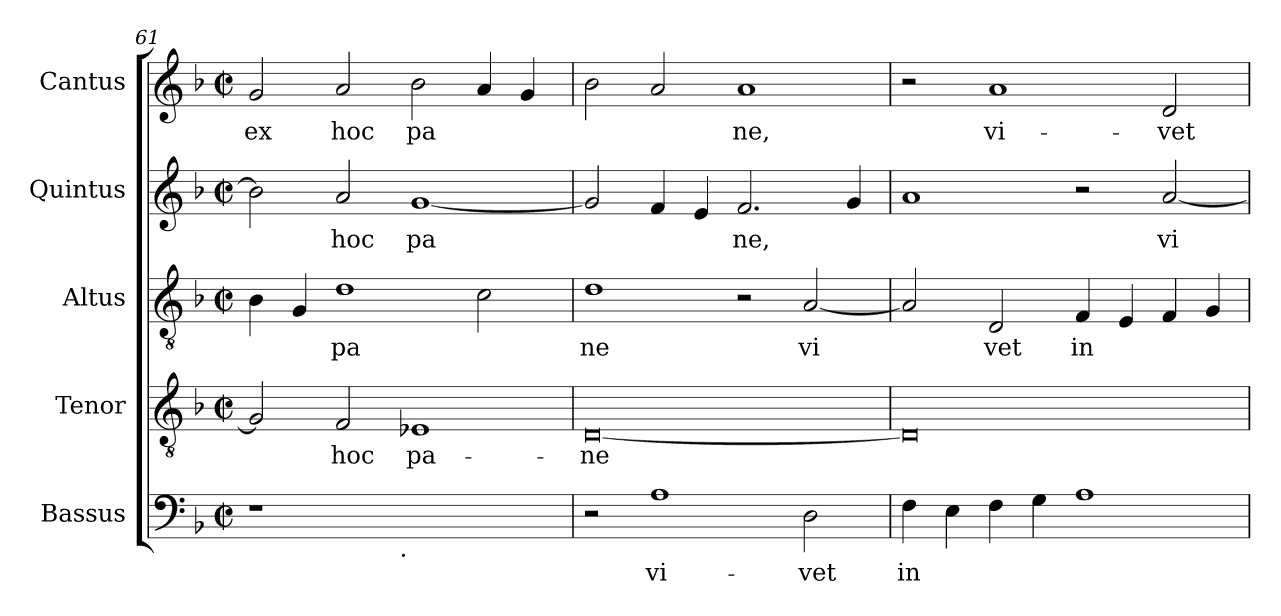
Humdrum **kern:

**kern	**text	**kern	**text	**kern	**text	**kern	**text	**kern	**text
*part5	*part5	*part4	*part4	*part3	*part3	*part2	*part2	*part1	*part1
*staff5	*staff5	*staff4	*staff4	*staff3	*staff3	*staff2	*staff2	*staff1	*staff1
*I"Bassus	*	*I"Tenor	*	*I"Altus	*	*I"Quintus	*	*I"Cantus	*
*clefF4	*	*clefGv2	*	*clefGv2	*	*clefG2	*	*clefG2	*
*k[b-]	*	*k[b-]	*	*k[b-]	*	*k[b-]	*	*k[b-]	*
*F:	*	*F:	*	*F:	*	*F:	*	*F:	*
*M2/2	*	*M2/2	*	*M2/2	*	*M2/2	*	*M2/2	*
*met(c|)	*	*met(c|)	*	*met(c|)	*	*met(c|)	*	*met(c|)	*
=61	=61	=61	=61	=61	=61	=61	=61	=61	=61
!	!	!	!LO:LY:b:cj	!	!LO:LY:b:cj	!	!LO:LY:b:cj	!	!LO:LY:b:cj
*^	*	*	*	*	*	*	*	*	*
1r	2ryy	.	2G/]	.	4B-\	.	2b-\]	.	2g/	ex
!	!	!	!	!	!	!LO:LY:b:cj	!	!	!	!
.	.	.	.	.	4G/	.	.	.	.	.
!	!	!	!	!LO:LY:b:cj	!	!LO:LY:b:cj	!	!LO:LY:b:cj	!	!LO:LY:b:cj
.	4...ryy	.	2F/	hoc	1d	pa	2a/	hoc	2a/	hoc
!	!LO:TX:b:t=.	!	!	!	!	!	!	!	!	!
.	1ryy	.	.	.	.	.	.	.	.	.
!	!	!	!	!LO:LY:b:cj	!	!	!	!LO:LY:b:cj	!	!LO:LY:b:cj
1ryy	.	.	1E-X	pa-	.	.	[<1g	pa	2b-\	pa
!	!	!	!	!	!	!LO:LY:b:cj	!	!	!	!LO:LY:b:cj
.	.	.	.	.	2c\	.	.	.	4a/	.
!	!	!	!	!	!	!	!	!	!	!LO:LY:b:cj
.	.	.	.	.	.	.	.	.	4g/	.
.	32ryy	.	.	.	.	.	.	.	.	.
!!LO:LB:g=z
=62	=62	=62	=62	=62	=62	=62	=62	=62	=62	=62
!	!	!	!	!LO:LY:b:cj	!	!LO:LY:b:cj	!	!LO:LY:b:cj	!	!LO:LY:b:cj
*v	*v	*	*	*	*	*	*	*	*	*
2r	.	[<0D	-ne	1d	ne	2g/]	.	2b-\	.
!	!LO:LY:b:cj	!	!	!	!	!	!LO:LY:b:cj	!	!LO:LY:b:cj
1A	vi-	.	.	.	.	4f/	.	2a/	.
!	!	!	!	!	!	!	!LO:LY:b:cj	!	!
.	.	.	.	.	.	4e/	.	.	.
!	!	!	!	!	!	!	!LO:LY:b:cj	!	!LO:LY:b:cj
.	.	.	.	2r	.	2.f/	ne,	1a	ne,
!	!LO:LY:b:cj	!	!	!	!LO:LY:b:cj	!	!	!	!
2D\	-vet	.	.	[<2A/	vi-	.	.	.	.
!	!	!	!	!	!	!	!LO:LY:b:cj	!	!
.	.	.	.	.	.	4g/	.	.	.
=63	=63	=63	=63	=63	=63	=63	=63	=63	=63
!	!LO:LY:b:cj	!	!LO:LY:b:cj	!	!LO:LY:b:cj	!	!LO:LY:b:cj	!	!
4F\	in	0D]	.	2A/]	--	1a	.	2r	.
!	!LO:LY:b:cj	!	!	!	!	!	!	!	!
4E\	.	.	.	.	.	.	.	.	.
!	!LO:LY:b:cj	!	!	!	!LO:LY:b:cj	!	!	!	!LO:LY:b:cj
4F\	.	.	.	2D/	-vet	.	.	1a	vi-
!	!LO:LY:b:cj	!	!	!	!	!	!	!	!
4G\	.	.	.	.	.	.	.	.	.
!	!LO:LY:b:cj	!	!	!	!LO:LY:b:cj	!	!	!	!
1A	.	.	.	4F/	in	2r	.	.	.
!	!	!	!	!	!LO:LY:b:cj	!	!	!	!
.	.	.	.	4E/	.	.	.	.	.
!	!	!	!	!	!LO:LY:b:cj	!	!LO:LY:b:cj	!	!LO:LY:b:cj
.	.	.	.	4F/	.	[<2a/	vi-	2d/	-vet
!	!	!	!	!	!LO:LY:b:cj	!	!	!	!
.	.	.	.	4G/	.	.	.	.	.
=	=	=	=	=	=	=	=	=	=
*-	*-	*-	*-	*-	*-	*-	*-	*-	*-
